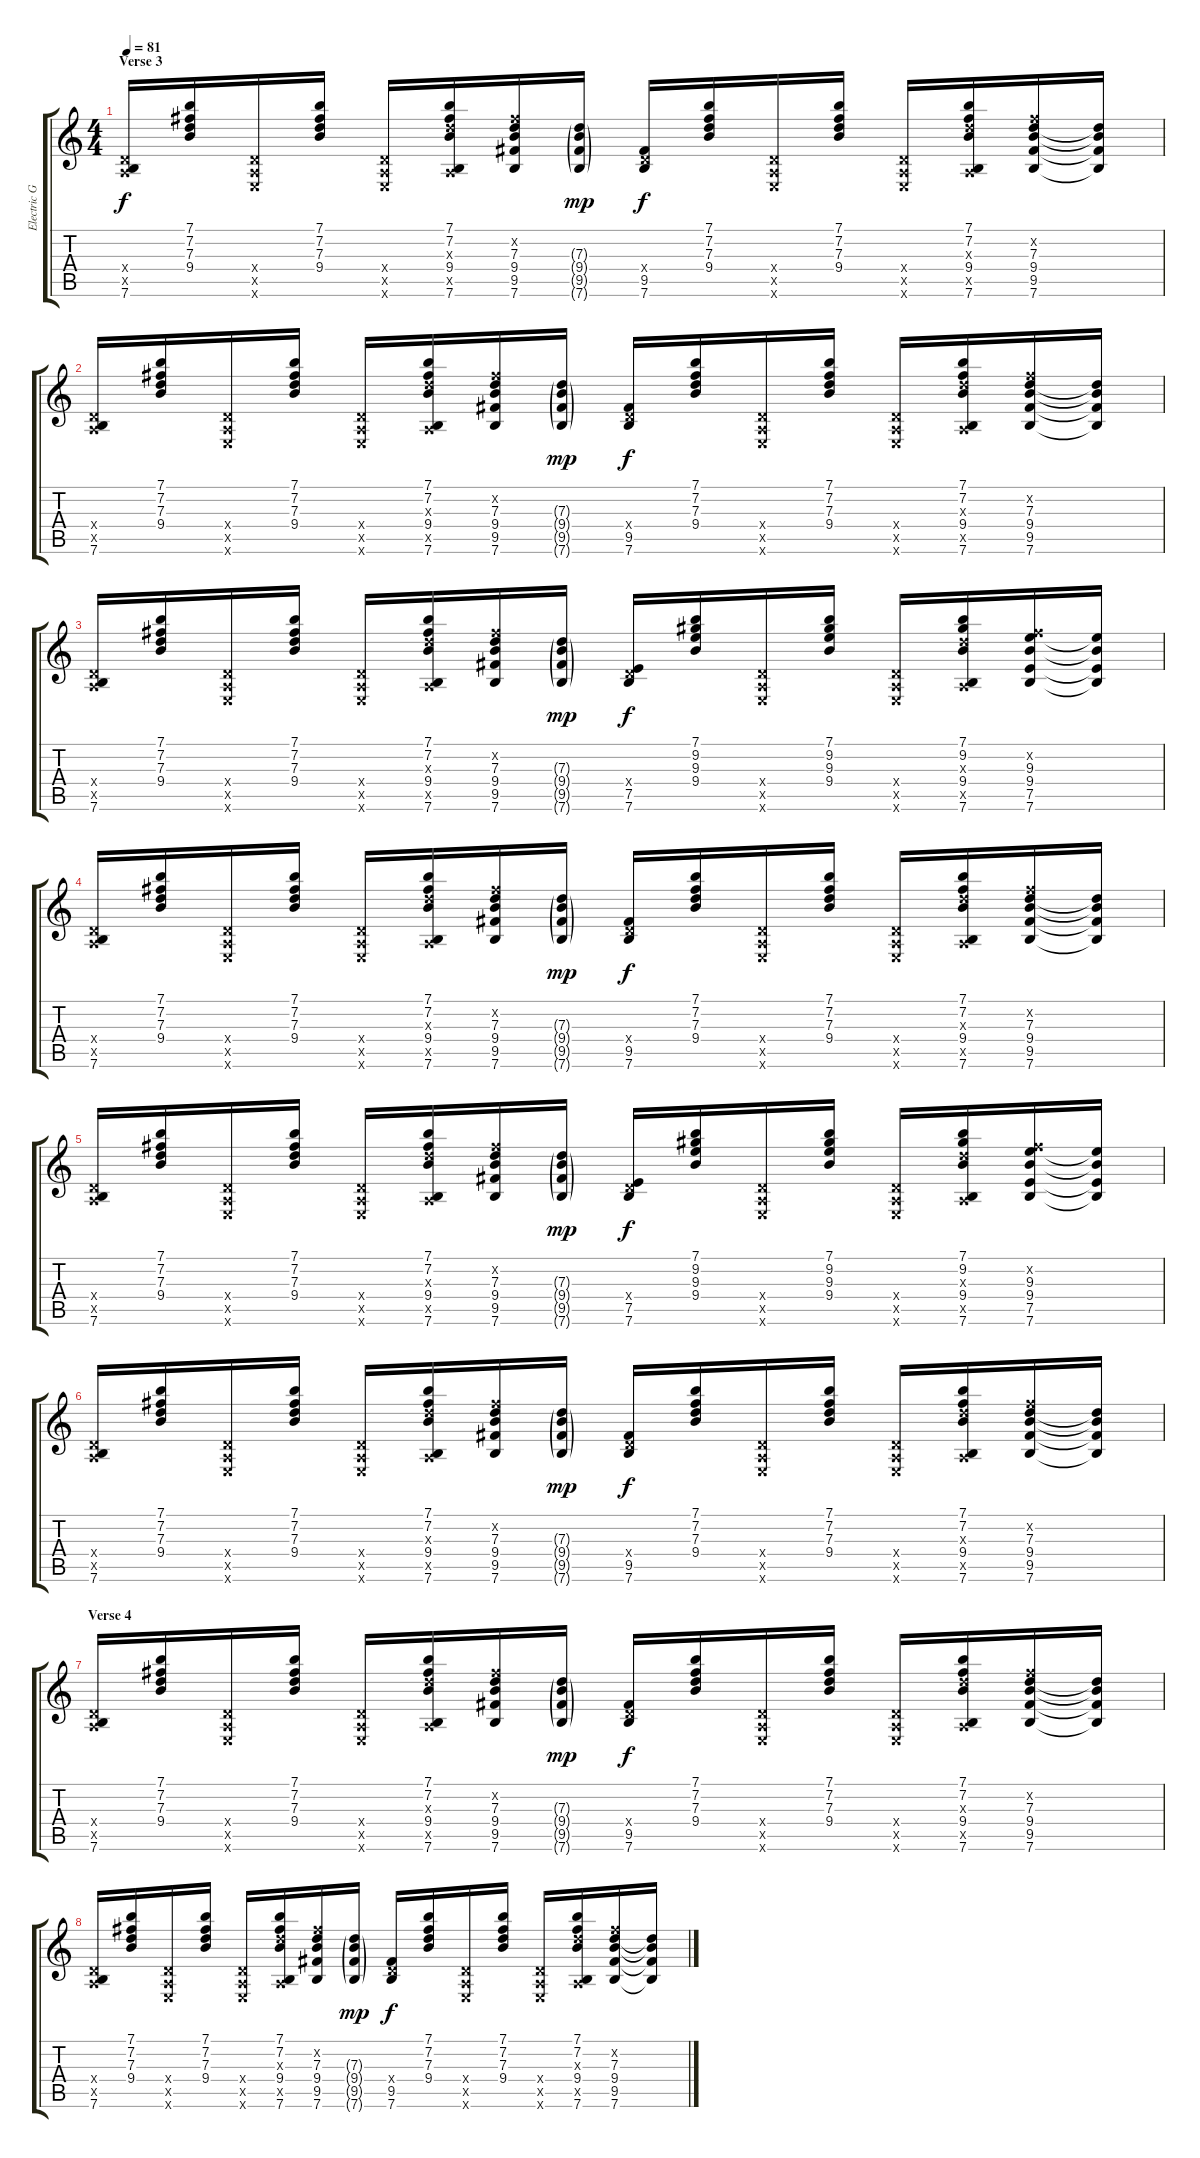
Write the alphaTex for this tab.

\track ("Electric Guitar (Rythm)" "Electric G") {instrument electricguitarclean}
\staff {score tabs}
\tuning (E4 B3 G3 D3 A2 E2) {hide}
\ts (4 4)
\section ("" "Verse 3")
\tempo 81
\clef g2
\ks c
(0.4{x} 0.5{x} 7.6).16{dy f volume 12 instrument electricguitarclean} (7.1 7.2 7.3 9.4).16 (0.4{x} 0.5{x} 0.6{x}).16 (7.1 7.2 7.3 9.4).16 (0.4{x} 0.5{x} 0.6{x}).16 (7.1 7.2 7.3{x} 9.4 0.5{x} 7.6).16 (7.2{x} 7.3 9.4 9.5 7.6).16 (7.3{g} 9.4{g} 9.5{g} 7.6{g}).16{dy mp} (0.4{x} 9.5 7.6).16{dy f} (7.1 7.2 7.3 9.4).16 (0.4{x} 0.5{x} 0.6{x}).16 (7.1 7.2 7.3 9.4).16 (0.4{x} 0.5{x} 0.6{x}).16 (7.1 7.2 7.3{x} 9.4 0.5{x} 7.6).16 (7.2{x} 7.3 9.4 9.5 7.6).16 (7.3{t} 9.4{t} 9.5{t} 7.6{t}).16 |
(0.4{x} 0.5{x} 7.6).16 (7.1 7.2 7.3 9.4).16 (0.4{x} 0.5{x} 0.6{x}).16 (7.1 7.2 7.3 9.4).16 (0.4{x} 0.5{x} 0.6{x}).16 (7.1 7.2 7.3{x} 9.4 0.5{x} 7.6).16 (7.2{x} 7.3 9.4 9.5 7.6).16 (7.3{g} 9.4{g} 9.5{g} 7.6{g}).16{dy mp} (0.4{x} 9.5 7.6).16{dy f} (7.1 7.2 7.3 9.4).16 (0.4{x} 0.5{x} 0.6{x}).16 (7.1 7.2 7.3 9.4).16 (0.4{x} 0.5{x} 0.6{x}).16 (7.1 7.2 7.3{x} 9.4 0.5{x} 7.6).16 (7.2{x} 7.3 9.4 9.5 7.6).16 (7.3{t} 9.4{t} 9.5{t} 7.6{t}).16 |
(0.4{x} 0.5{x} 7.6).16 (7.1 7.2 7.3 9.4).16 (0.4{x} 0.5{x} 0.6{x}).16 (7.1 7.2 7.3 9.4).16 (0.4{x} 0.5{x} 0.6{x}).16 (7.1 7.2 7.3{x} 9.4 0.5{x} 7.6).16 (7.2{x} 7.3 9.4 9.5 7.6).16 (7.3{g} 9.4{g} 9.5{g} 7.6{g}).16{dy mp} (0.4{x} 7.5 7.6).16{dy f} (7.1 9.2 9.3 9.4).16 (0.4{x} 0.5{x} 0.6{x}).16 (7.1 9.2 9.3 9.4).16 (0.4{x} 0.5{x} 0.6{x}).16 (7.1 9.2 7.3{x} 9.4 0.5{x} 7.6).16 (7.2{x} 9.3 9.4 7.5 7.6).16 (9.3{t} 9.4{t} 7.5{t} 7.6{t}).16 |
(0.4{x} 0.5{x} 7.6).16 (7.1 7.2 7.3 9.4).16 (0.4{x} 0.5{x} 0.6{x}).16 (7.1 7.2 7.3 9.4).16 (0.4{x} 0.5{x} 0.6{x}).16 (7.1 7.2 7.3{x} 9.4 0.5{x} 7.6).16 (7.2{x} 7.3 9.4 9.5 7.6).16 (7.3{g} 9.4{g} 9.5{g} 7.6{g}).16{dy mp} (0.4{x} 9.5 7.6).16{dy f} (7.1 7.2 7.3 9.4).16 (0.4{x} 0.5{x} 0.6{x}).16 (7.1 7.2 7.3 9.4).16 (0.4{x} 0.5{x} 0.6{x}).16 (7.1 7.2 7.3{x} 9.4 0.5{x} 7.6).16 (7.2{x} 7.3 9.4 9.5 7.6).16 (7.3{t} 9.4{t} 9.5{t} 7.6{t}).16 |
(0.4{x} 0.5{x} 7.6).16 (7.1 7.2 7.3 9.4).16 (0.4{x} 0.5{x} 0.6{x}).16 (7.1 7.2 7.3 9.4).16 (0.4{x} 0.5{x} 0.6{x}).16 (7.1 7.2 7.3{x} 9.4 0.5{x} 7.6).16 (7.2{x} 7.3 9.4 9.5 7.6).16 (7.3{g} 9.4{g} 9.5{g} 7.6{g}).16{dy mp} (0.4{x} 7.5 7.6).16{dy f} (7.1 9.2 9.3 9.4).16 (0.4{x} 0.5{x} 0.6{x}).16 (7.1 9.2 9.3 9.4).16 (0.4{x} 0.5{x} 0.6{x}).16 (7.1 9.2 7.3{x} 9.4 0.5{x} 7.6).16 (7.2{x} 9.3 9.4 7.5 7.6).16 (9.3{t} 9.4{t} 7.5{t} 7.6{t}).16 |
(0.4{x} 0.5{x} 7.6).16 (7.1 7.2 7.3 9.4).16 (0.4{x} 0.5{x} 0.6{x}).16 (7.1 7.2 7.3 9.4).16 (0.4{x} 0.5{x} 0.6{x}).16 (7.1 7.2 7.3{x} 9.4 0.5{x} 7.6).16 (7.2{x} 7.3 9.4 9.5 7.6).16 (7.3{g} 9.4{g} 9.5{g} 7.6{g}).16{dy mp} (0.4{x} 9.5 7.6).16{dy f} (7.1 7.2 7.3 9.4).16 (0.4{x} 0.5{x} 0.6{x}).16 (7.1 7.2 7.3 9.4).16 (0.4{x} 0.5{x} 0.6{x}).16 (7.1 7.2 7.3{x} 9.4 0.5{x} 7.6).16 (7.2{x} 7.3 9.4 9.5 7.6).16 (7.3{t} 9.4{t} 9.5{t} 7.6{t}).16 |
\section ("" "Verse 4")
(0.4{x} 0.5{x} 7.6).16 (7.1 7.2 7.3 9.4).16 (0.4{x} 0.5{x} 0.6{x}).16 (7.1 7.2 7.3 9.4).16 (0.4{x} 0.5{x} 0.6{x}).16 (7.1 7.2 7.3{x} 9.4 0.5{x} 7.6).16 (7.2{x} 7.3 9.4 9.5 7.6).16 (7.3{g} 9.4{g} 9.5{g} 7.6{g}).16{dy mp} (0.4{x} 9.5 7.6).16{dy f} (7.1 7.2 7.3 9.4).16 (0.4{x} 0.5{x} 0.6{x}).16 (7.1 7.2 7.3 9.4).16 (0.4{x} 0.5{x} 0.6{x}).16 (7.1 7.2 7.3{x} 9.4 0.5{x} 7.6).16 (7.2{x} 7.3 9.4 9.5 7.6).16 (7.3{t} 9.4{t} 9.5{t} 7.6{t}).16 |
(0.4{x} 0.5{x} 7.6).16 (7.1 7.2 7.3 9.4).16 (0.4{x} 0.5{x} 0.6{x}).16 (7.1 7.2 7.3 9.4).16 (0.4{x} 0.5{x} 0.6{x}).16 (7.1 7.2 7.3{x} 9.4 0.5{x} 7.6).16 (7.2{x} 7.3 9.4 9.5 7.6).16 (7.3{g} 9.4{g} 9.5{g} 7.6{g}).16{dy mp} (0.4{x} 9.5 7.6).16{dy f} (7.1 7.2 7.3 9.4).16 (0.4{x} 0.5{x} 0.6{x}).16 (7.1 7.2 7.3 9.4).16 (0.4{x} 0.5{x} 0.6{x}).16 (7.1 7.2 7.3{x} 9.4 0.5{x} 7.6).16 (7.2{x} 7.3 9.4 9.5 7.6).16 (7.3{t} 9.4{t} 9.5{t} 7.6{t}).16
